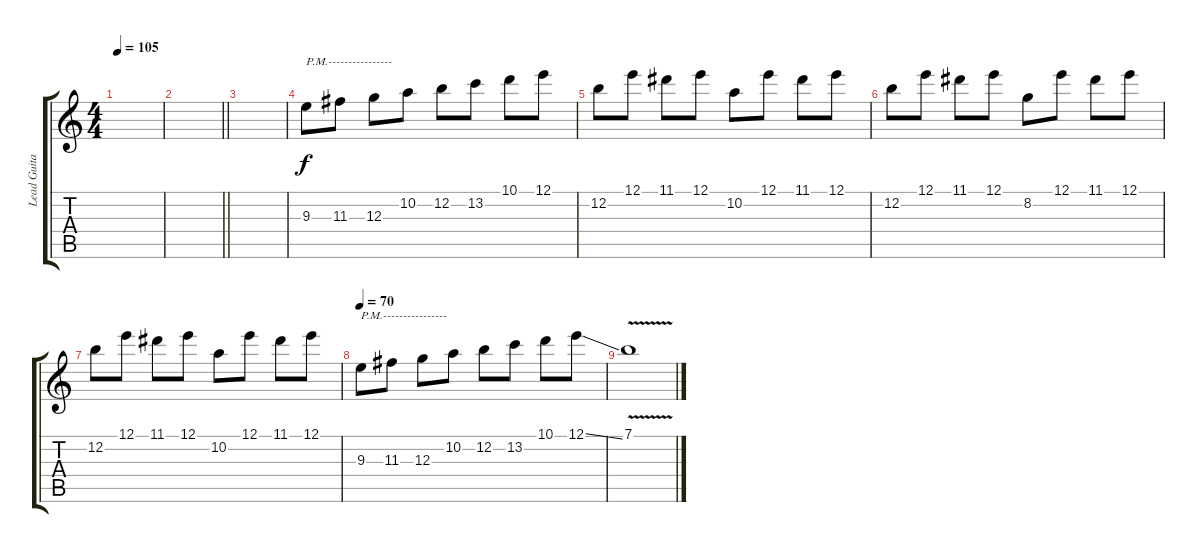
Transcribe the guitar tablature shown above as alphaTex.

\track ("Lead Guitar 2" "Lead Guita") {instrument overdrivenguitar}
\staff {score tabs}
\tuning (E4 B3 G3 D3 A2 E2) {hide}
\ts (4 4)
\tempo 105
\clef g2
\ks c
|
\barLineRight lightlight
|
|
9.3.8{txt "P.M.----------------"} 11.3.8 12.3.8 10.2.8 12.2.8 13.2.8 10.1.8 12.1.8 |
12.2.8 12.1.8 11.1.8 12.1.8 10.2.8 12.1.8 11.1.8 12.1.8 |
12.2.8 12.1.8 11.1.8 12.1.8 8.2.8 12.1.8 11.1.8 12.1.8 |
12.2.8 12.1.8 11.1.8 12.1.8 10.2.8 12.1.8 11.1.8 12.1.8 |
\tempo 70
9.3.8{txt "P.M.----------------"} 11.3.8 12.3.8 10.2.8 12.2.8 13.2.8 10.1.8 12.1{ss}.8 |
7.1{v}.1
